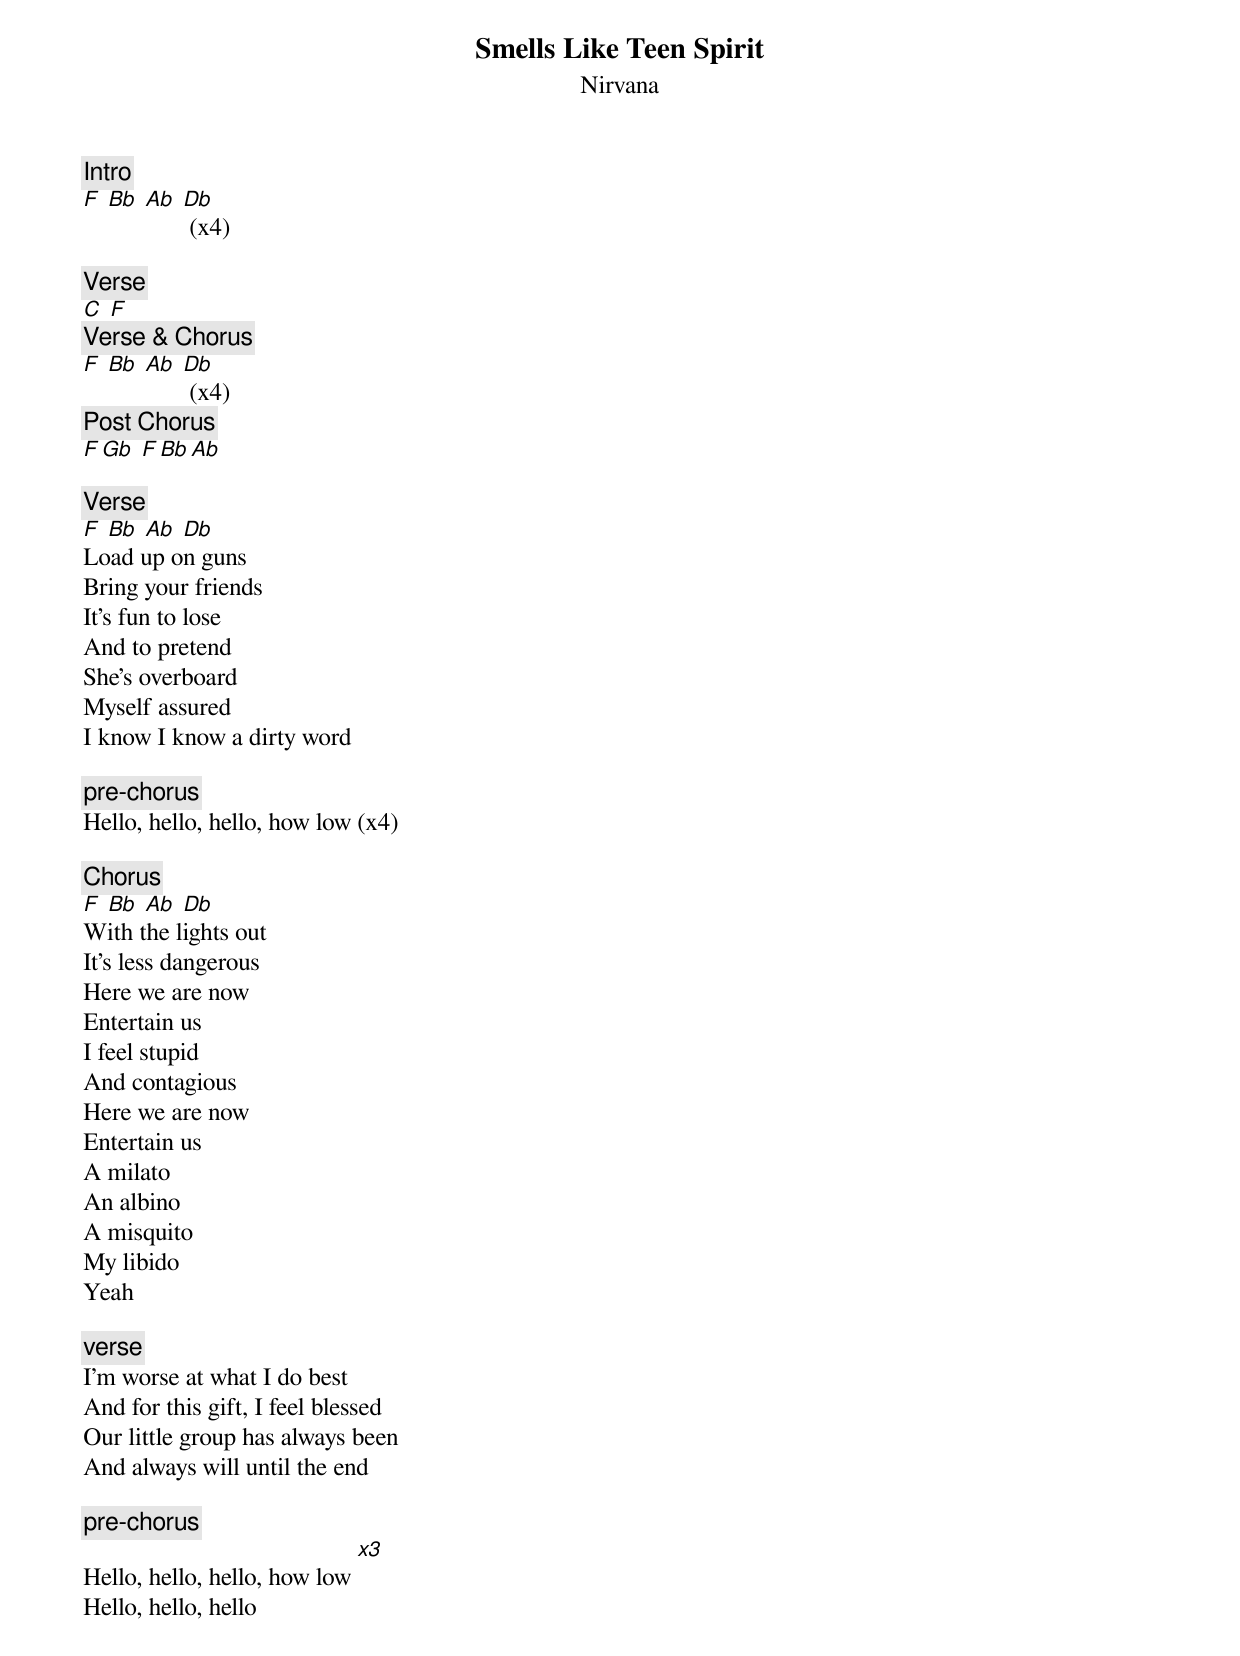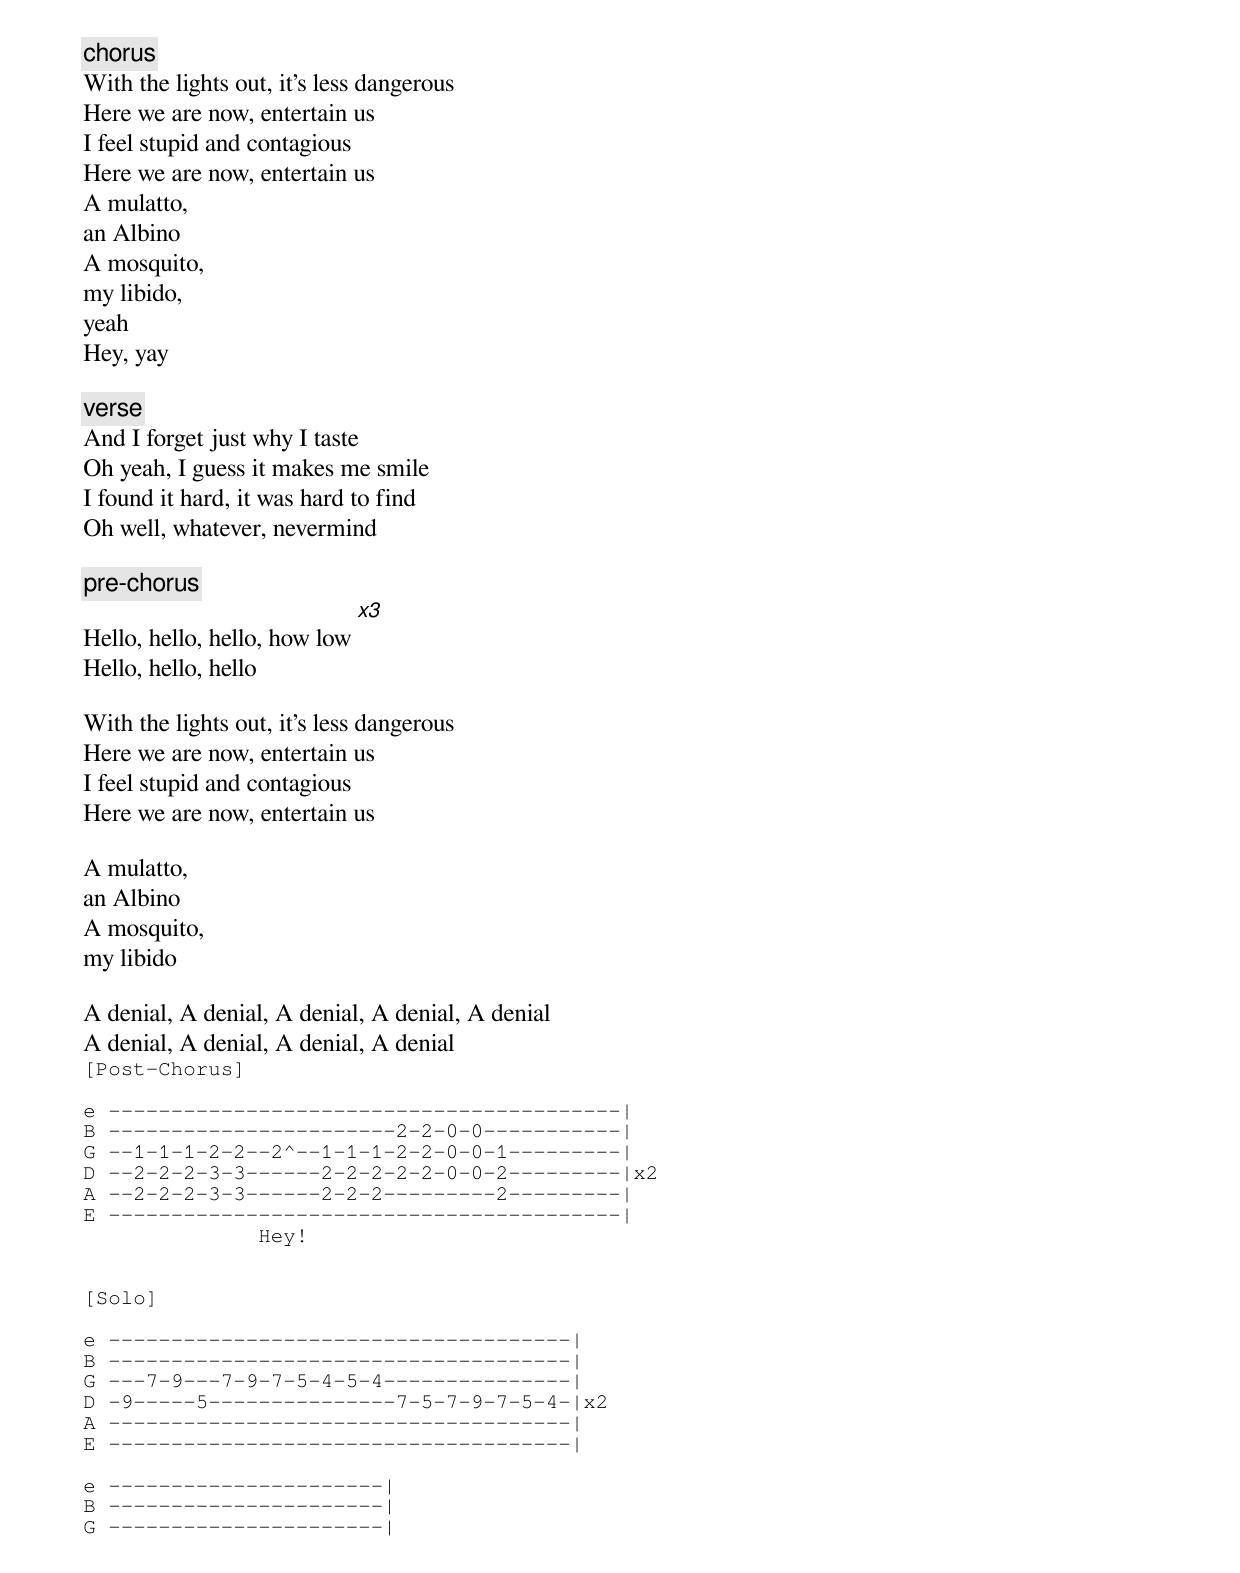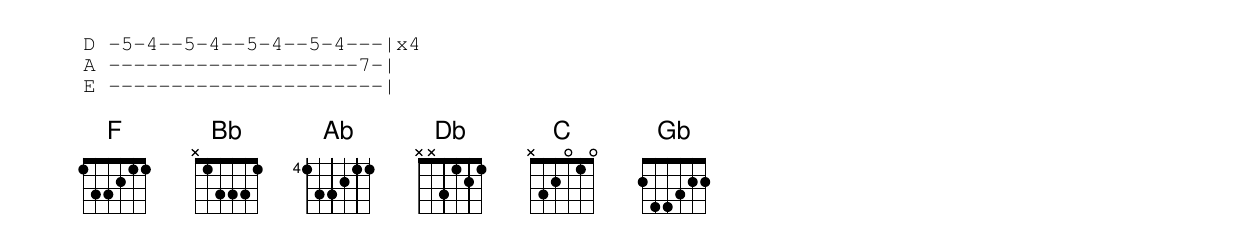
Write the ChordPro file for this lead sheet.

{t: Smells Like Teen Spirit}
{st: Nirvana}
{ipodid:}

{c: Intro}
[F] [Bb] [Ab] [Db] (x4)

{c: Verse}
[C] [F]
{c: Verse & Chorus}
[F] [Bb] [Ab] [Db] (x4)
{c: Post Chorus}
[F][Gb] [F][Bb][Ab]

{c: Verse}
[F] [Bb] [Ab] [Db]
Load up on guns
Bring your friends
It's fun to lose
And to pretend
She's overboard
Myself assured
I know I know a dirty word

{c:pre-chorus}
Hello, hello, hello, how low (x4)

{c: Chorus}
[F] [Bb] [Ab] [Db]
With the lights out
It's less dangerous
Here we are now
Entertain us
I feel stupid
And contagious
Here we are now
Entertain us
A milato
An albino
A misquito
My libido
Yeah

{c:verse}
I'm worse at what I do best
And for this gift, I feel blessed
Our little group has always been
And always will until the end

{c:pre-chorus}
Hello, hello, hello, how low [x3]
Hello, hello, hello

{c:chorus}
With the lights out, it's less dangerous
Here we are now, entertain us
I feel stupid and contagious
Here we are now, entertain us
A mulatto,
an Albino
A mosquito,
my libido,
yeah
Hey, yay

{c:verse}
And I forget just why I taste
Oh yeah, I guess it makes me smile
I found it hard, it was hard to find
Oh well, whatever, nevermind

{c:pre-chorus}
Hello, hello, hello, how low [x3]
Hello, hello, hello

With the lights out, it's less dangerous
Here we are now, entertain us
I feel stupid and contagious
Here we are now, entertain us

A mulatto,
an Albino
A mosquito,
my libido

A denial, A denial, A denial, A denial, A denial
A denial, A denial, A denial, A denial
{sot}
[Post-Chorus]

e -----------------------------------------|
B -----------------------2-2-0-0-----------|
G --1-1-1-2-2--2^--1-1-1-2-2-0-0-1---------|
D --2-2-2-3-3------2-2-2-2-2-0-0-2---------|x2
A --2-2-2-3-3------2-2-2---------2---------|
E -----------------------------------------|
              Hey!


[Solo]

e -------------------------------------|
B -------------------------------------|
G ---7-9---7-9-7-5-4-5-4---------------|
D -9-----5---------------7-5-7-9-7-5-4-|x2
A -------------------------------------|
E -------------------------------------|

e ----------------------|
B ----------------------|
G ----------------------|
D -5-4--5-4--5-4--5-4---|x4
A --------------------7-|
E ----------------------|

{eot}
